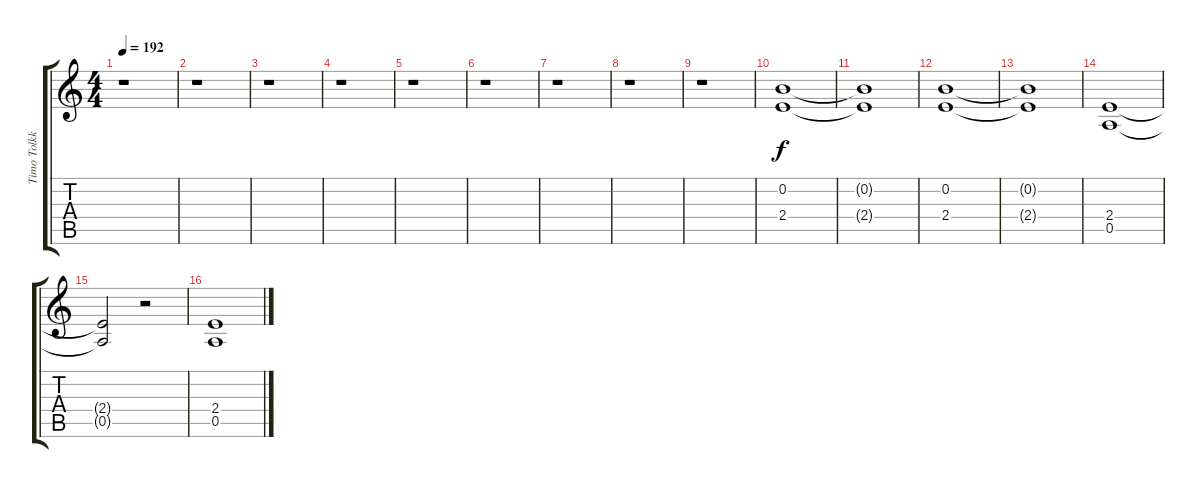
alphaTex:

\track ("Timo Tolkki" "Timo Tolkk") {instrument distortionguitar}
\staff {score tabs}
\tuning (E4 B3 G3 D3 A2 E2) {hide}
\ts (4 4)
\tempo 192
\clef g2
\ks c
r.1{dy fff} |
r.1 |
r.1 |
r.1 |
r.1 |
r.1 |
r.1 |
r.1 |
r.1 |
(0.2 2.4).1{dy f} |
(0.2{t} 2.4{t}).1 |
(0.2 2.4).1 |
(0.2{t} 2.4{t}).1 |
(2.4 0.5).1 |
(2.4{t} 0.5{t}).2 r.2 |
(2.4 0.5).1
